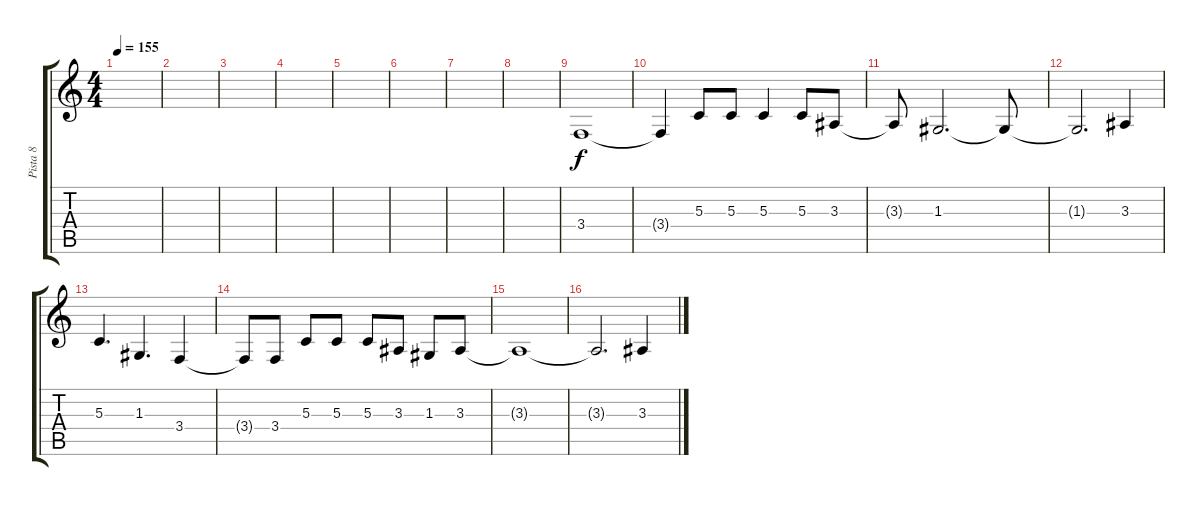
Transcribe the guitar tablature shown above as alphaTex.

\track ("Pista 8" "Pista 8") {instrument electricgrandpiano}
\staff {score tabs}
\tuning (E4 B3 G3 D3 A2 E2) {hide}
\ts (4 4)
\tempo 155
\clef g2
\ks c
|
|
|
|
|
|
|
|
3.4.1 |
3.4{t}.4 5.3.8 5.3.8 5.3.4 5.3.8 3.3.8 |
3.3{t}.8 1.3.2{d} 1.3{t}.8 |
1.3{t}.2{d} 3.3.4 |
5.3.4{d} 1.3.4{d} 3.4.4 |
3.4{t}.8 3.4.8 5.3.8 5.3.8 5.3.8 3.3.8 1.3.8 3.3.8 |
3.3{t}.1 |
3.3{t}.2{d} 3.3.4
